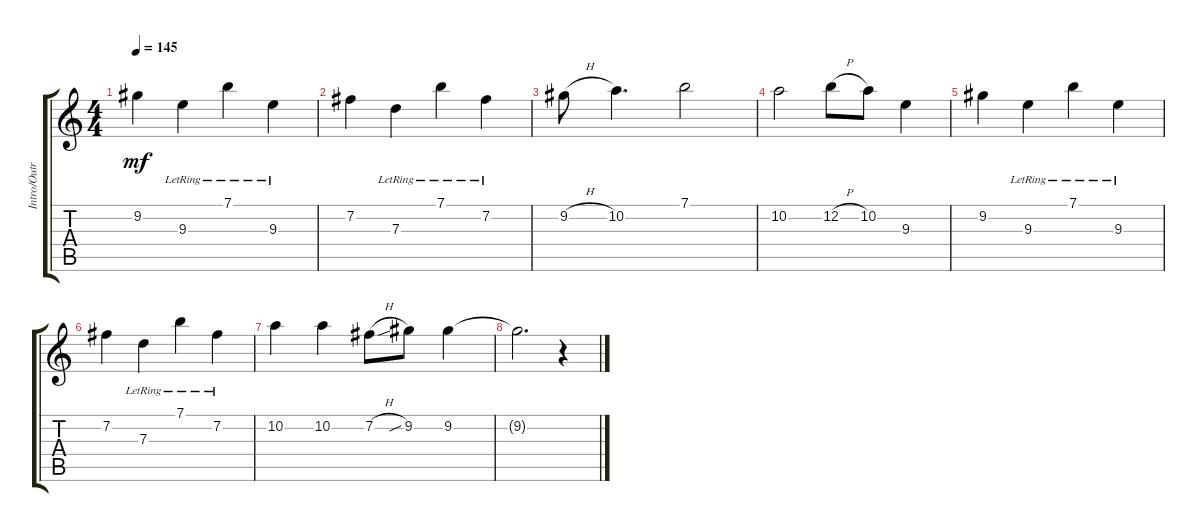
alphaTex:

\track ("Intro/Outro Guitar" "Intro/Outr") {instrument electricguitarjazz}
\staff {score tabs}
\tuning (E4 B3 G3 D3 A2 E2) {hide}
\ts (4 4)
\tempo 145
\clef g2
\ks c
9.2.4{dy mf instrument electricguitarjazz} 9.3{lr}.4 7.1{lr}.4 9.3{lr}.4 |
7.2.4 7.3{lr}.4 7.1{lr}.4 7.2{lr}.4 |
9.2{h}.8 10.2.4{d} 7.1.2 |
10.2.2 12.2{h}.8 10.2.8 9.3.4 |
9.2.4 9.3{lr}.4 7.1{lr}.4 9.3{lr}.4 |
7.2.4 7.3{lr}.4 7.1{lr}.4 7.2{lr}.4 |
10.2.4 10.2.4 7.2{h}.8 9.2{sib}.8 9.2.4 |
9.2{t}.2{d} r.4
